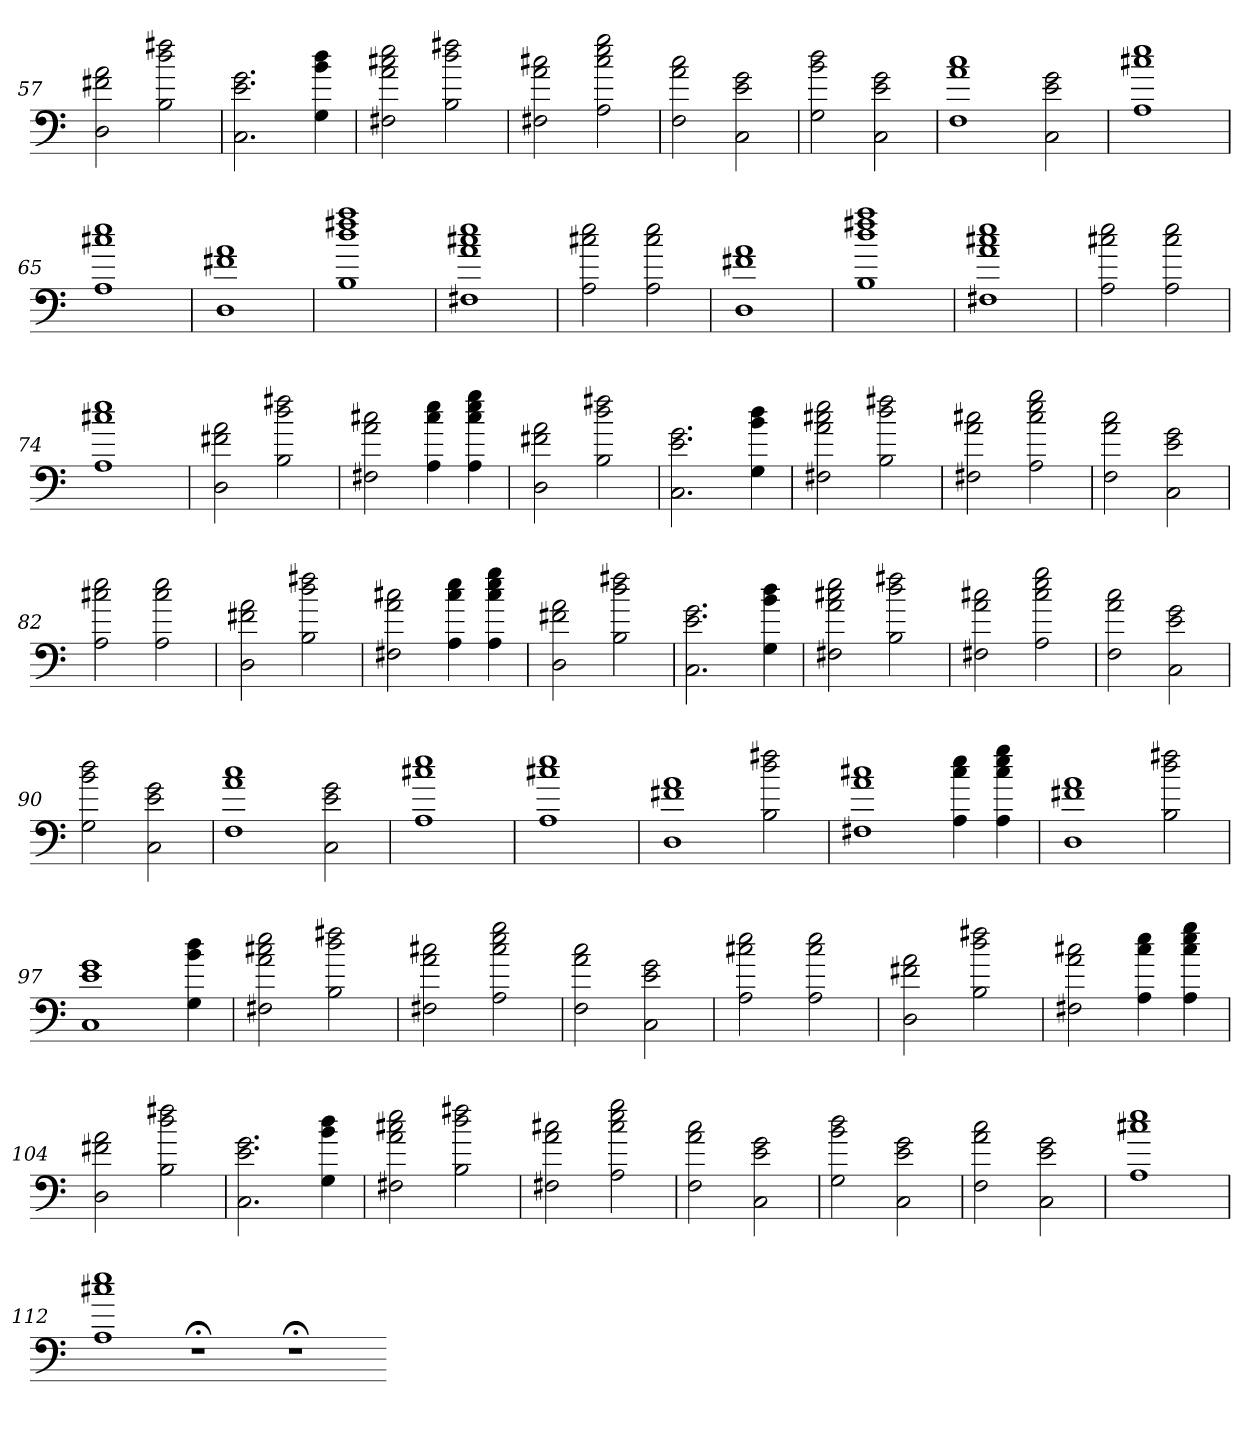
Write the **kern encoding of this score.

**kern
*part1
*staff1
=57
2D 2f#X 2a
2B 2dd 2ff#X
=58
2.C 2.e 2.g
4G 4b 4dd
=59
2F#X 2a 2cc#X 2ee
2B 2dd 2ff#X
=60
2F#X 2a 2cc#X
2A 2cc# 2ee 2gg
=61
2F 2a 2cc
2C 2e 2g
=62
2G 2b 2dd
2C 2e 2g
=63
1F 1a 1cc
2C 2e 2g
=64
1A 1cc#X 1ee
=65
1A 1cc#X 1ee
=66
1D 1f#X 1a
=67
1B 1dd 1ff#X 1aa
=68
1F#X 1a 1cc#X 1ee
=69
2A 2cc#X 2ee
2A 2cc# 2ee
=70
1D 1f#X 1a
=71
1B 1dd 1ff#X 1aa
=72
1F#X 1a 1cc#X 1ee
=73
2A 2cc#X 2ee
2A 2cc# 2ee
=74
1A 1cc#X 1ee
=75
2D 2f#X 2a
2B 2dd 2ff#X
=76
2F#X 2a 2cc#X
4A 4cc# 4ee
4A 4cc# 4ee 4gg
=77
2D 2f#X 2a
2B 2dd 2ff#X
=78
2.C 2.e 2.g
4G 4b 4dd
=79
2F#X 2a 2cc#X 2ee
2B 2dd 2ff#X
=80
2F#X 2a 2cc#X
2A 2cc# 2ee 2gg
=81
2F 2a 2cc
2C 2e 2g
=82
2A 2cc#X 2ee
2A 2cc# 2ee
=83
2D 2f#X 2a
2B 2dd 2ff#X
=84
2F#X 2a 2cc#X
4A 4cc# 4ee
4A 4cc# 4ee 4gg
=85
2D 2f#X 2a
2B 2dd 2ff#X
=86
2.C 2.e 2.g
4G 4b 4dd
=87
2F#X 2a 2cc#X 2ee
2B 2dd 2ff#X
=88
2F#X 2a 2cc#X
2A 2cc# 2ee 2gg
=89
2F 2a 2cc
2C 2e 2g
=90
2G 2b 2dd
2C 2e 2g
=91
1F 1a 1cc
2C 2e 2g
=92
1A 1cc#X 1ee
=93
1A 1cc#X 1ee
=94
1D 1f#X 1a
2B 2dd 2ff#X
=95
1F#X 1a 1cc#X
4A 4cc# 4ee
4A 4cc# 4ee 4gg
=96
1D 1f#X 1a
2B 2dd 2ff#X
=97
1C 1e 1g
4G 4b 4dd
=98
2F#X 2a 2cc#X 2ee
2B 2dd 2ff#X
=99
2F#X 2a 2cc#X
2A 2cc# 2ee 2gg
=100
2F 2a 2cc
2C 2e 2g
=101
2A 2cc#X 2ee
2A 2cc# 2ee
=102
2D 2f#X 2a
2B 2dd 2ff#X
=103
2F#X 2a 2cc#X
4A 4cc# 4ee
4A 4cc# 4ee 4gg
=104
2D 2f#X 2a
2B 2dd 2ff#X
=105
2.C 2.e 2.g
4G 4b 4dd
=106
2F#X 2a 2cc#X 2ee
2B 2dd 2ff#X
=107
2F#X 2a 2cc#X
2A 2cc# 2ee 2gg
=108
2F 2a 2cc
2C 2e 2g
=109
2G 2b 2dd
2C 2e 2g
=110
2F 2a 2cc
2C 2e 2g
=111
1A 1cc#X 1ee
=112
1A 1cc#X 1ee
1r;<
1r;<
=-
*-
